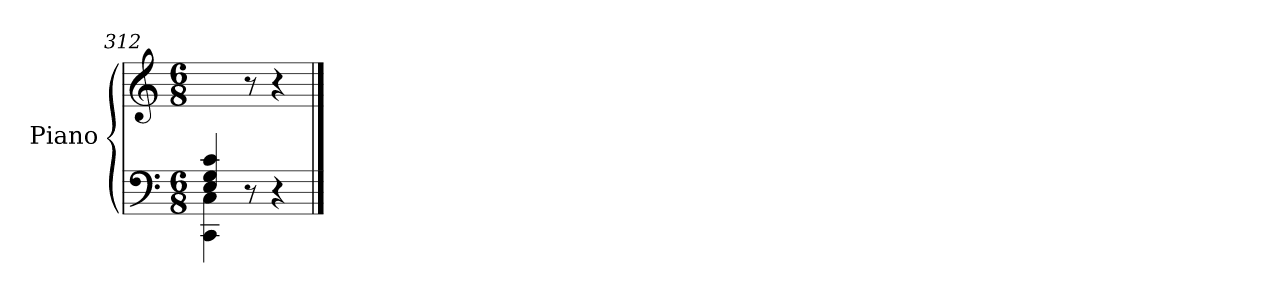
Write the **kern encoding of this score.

**kern	**kern
*part1	*part1
*staff2	*staff1
*I"Piano	*
*I'Pno.	*
*clefF4	*clefG2
*k[]	*k[]
*C:	*C:
*M6/8	*M6/8
=312	=312
*^	*
4E/ 4G/ 4c/	4CC\ 4C\	4ryy
4.ryy	8r	8r
.	4r	4r
*v	*v	*
==	==
*-	*-
